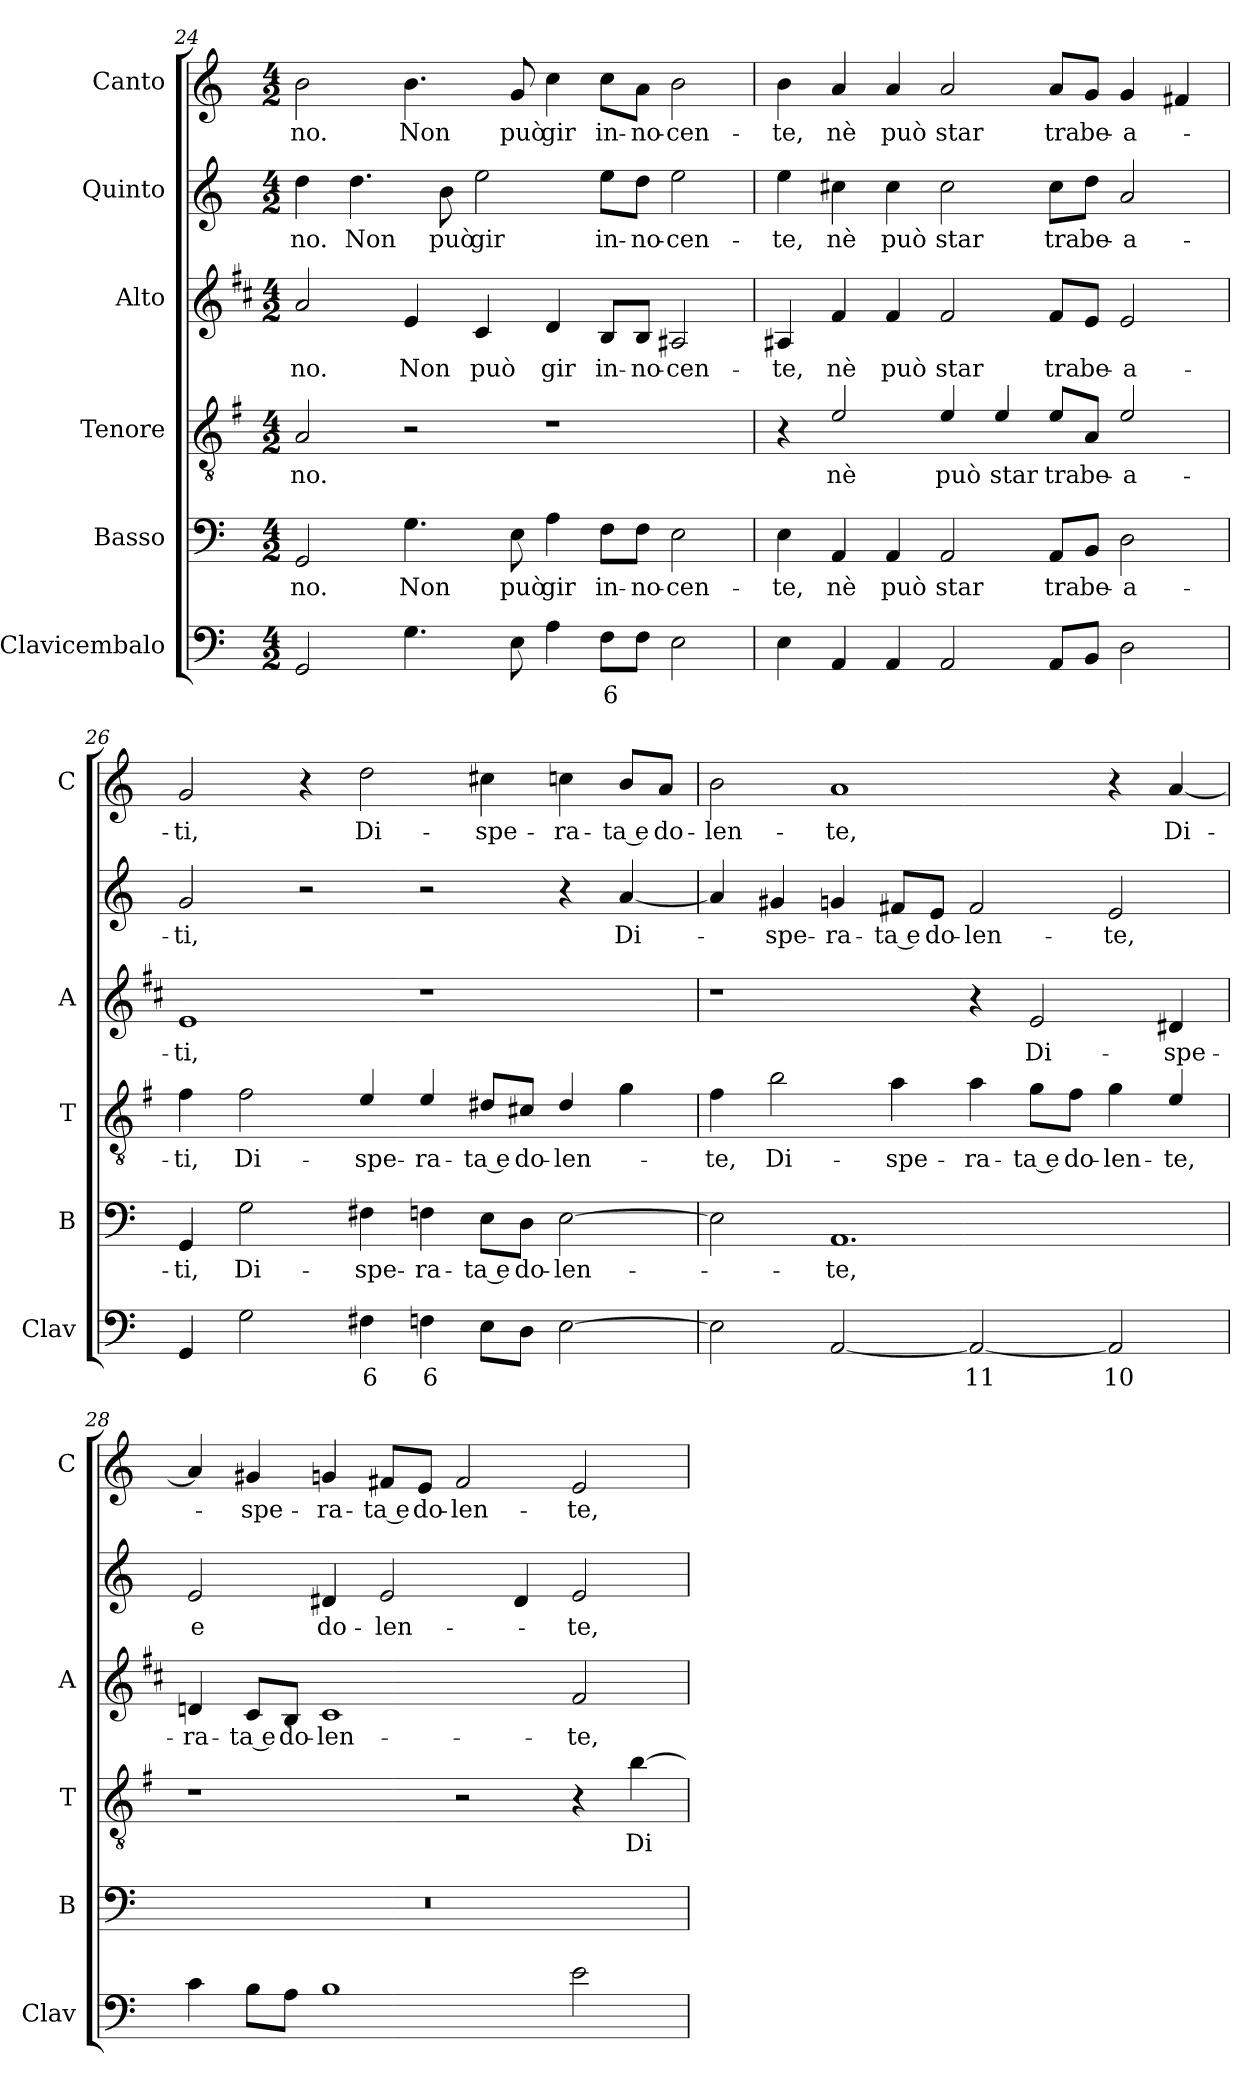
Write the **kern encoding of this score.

**kern	**text	**kern	**text	**kern	**text	**kern	**text	**kern	**text	**kern	**text
*part6	*part6	*part5	*part5	*part4	*part4	*part3	*part3	*part2	*part2	*part1	*part1
*staff6	*staff6	*staff5	*staff5	*staff4	*staff4	*staff3	*staff3	*staff2	*staff2	*staff1	*staff1
*I"Clavicembalo	*	*I"Basso	*	*I"Tenore	*	*I"Alto	*	*I"Quinto	*	*I"Canto	*
*I'Clav	*	*I'B	*	*I'T	*	*I'A	*	*	*	*I'C	*
*clefF4	*	*clefF4	*	*clefGv2	*	*clefG2	*	*clefG2	*	*clefG2	*
*	*	*	*	*ITrd4c7	*	*ITrd1c2	*	*	*	*	*
*k[]	*	*k[]	*	*k[]	*	*k[]	*	*k[]	*	*k[]	*
*C:	*	*C:	*	*C:	*	*C:	*	*C:	*	*C:	*
*M4/2	*	*M4/2	*	*M4/2	*	*M4/2	*	*M4/2	*	*M4/2	*
=24	=24	=24	=24	=24	=24	=24	=24	=24	=24	=24	=24
!	!	!	!LO:LY:b	!	!LO:LY:b	!	!LO:LY:b	!	!LO:LY:b	!	!LO:LY:b
2GG/	.	2GG/	-no.	2D/	-no.	2g/	-no.	4dd\	-no.	2b\	-no.
!	!	!	!	!	!	!	!	!	!LO:LY:b	!	!
.	.	.	.	.	.	.	.	4.dd\	Non	.	.
!	!	!	!LO:LY:b	!	!	!	!LO:LY:b	!	!	!	!LO:LY:b
4.G\	.	4.G\	Non	2r	.	4d/	Non	.	.	4.b\	Non
!	!	!	!	!	!	!	!	!	!LO:LY:b	!	!
.	.	.	.	.	.	.	.	8b\	può	.	.
!	!	!	!	!	!	!	!LO:LY:b	!	!LO:LY:b	!	!
.	.	.	.	.	.	4B/	può	2ee\	gir	.	.
!	!	!	!LO:LY:b	!	!	!	!	!	!	!	!LO:LY:b
8E\	.	8E\	può	.	.	.	.	.	.	8g/	può
!	!	!	!LO:LY:b	!	!	!	!LO:LY:b	!	!	!	!LO:LY:b
4A\	.	4A\	gir	1r	.	4c/	gir	.	.	4cc\	gir
!	!LO:LY:b	!	!LO:LY:b	!	!	!	!LO:LY:b	!	!LO:LY:b	!	!LO:LY:b
8F\L	6	8F\L	in-	.	.	8A/L	in-	8ee\L	in-	8cc\L	in-
!	!	!	!LO:LY:b	!	!	!	!LO:LY:b	!	!LO:LY:b	!	!LO:LY:b
8F\J	.	8F\J	-no-	.	.	8A/J	-no-	8dd\J	-no-	8a\J	-no-
!	!	!	!LO:LY:b	!	!	!	!LO:LY:b	!	!LO:LY:b	!	!LO:LY:b
2E\	.	2E\	-cen-	.	.	2G#X/	-cen-	2ee\	-cen-	2b\	-cen-
=25	=25	=25	=25	=25	=25	=25	=25	=25	=25	=25	=25
!	!	!	!LO:LY:b	!	!	!	!LO:LY:b	!	!LO:LY:b	!	!LO:LY:b
4E\	.	4E\	-te,	4r	.	4G#X/	-te,	4ee\	-te,	4b\	-te,
!	!	!	!LO:LY:b	!	!LO:LY:b	!	!LO:LY:b	!	!LO:LY:b	!	!LO:LY:b
4AA/	.	4AA/	nè	2A/	nè	4e/	nè	4cc#X\	nè	4a/	nè
!	!	!	!LO:LY:b	!	!	!	!LO:LY:b	!	!LO:LY:b	!	!LO:LY:b
4AA/	.	4AA/	può	.	.	4e/	può	4cc#\	può	4a/	può
!	!	!	!LO:LY:b	!	!LO:LY:b	!	!LO:LY:b	!	!LO:LY:b	!	!LO:LY:b
2AA/	.	2AA/	star	4A/	può	2e/	star	2cc#\	star	2a/	star
!	!	!	!	!	!LO:LY:b	!	!	!	!	!	!
.	.	.	.	4A/	star	.	.	.	.	.	.
!	!	!	!LO:LY:b	!	!LO:LY:b	!	!LO:LY:b	!	!LO:LY:b	!	!LO:LY:b
8AA/L	.	8AA/L	tra	8A/L	tra	8e/L	tra	8cc#\L	tra	8a/L	tra
!	!	!	!LO:LY:b	!	!LO:LY:b	!	!LO:LY:b	!	!LO:LY:b	!	!LO:LY:b
8BB/J	.	8BB/J	be-	8D/J	be-	8d/J	be-	8dd\J	be-	8g/J	be-
!	!	!	!LO:LY:b	!	!LO:LY:b	!	!LO:LY:b	!	!LO:LY:b	!	!LO:LY:b
2D\	.	2D\	-a-	2A/	-a-	2d/	-a-	2a/	-a-	4g/	-a-
.	.	.	.	.	.	.	.	.	.	4f#X/	.
!!LO:PB:g=z
=26	=26	=26	=26	=26	=26	=26	=26	=26	=26	=26	=26
!	!	!	!LO:LY:b	!	!LO:LY:b	!	!LO:LY:b	!	!LO:LY:b	!	!LO:LY:b
4GG/	.	4GG/	-ti,	4B\	-ti,	1d	-ti,	2g/	-ti,	2g/	-ti,
!	!	!	!LO:LY:b	!	!LO:LY:b	!	!	!	!	!	!
2G\	.	2G\	Di-	2B\	Di-	.	.	.	.	.	.
.	.	.	.	.	.	.	.	2r	.	4r	.
!	!LO:LY:b	!	!LO:LY:b	!	!LO:LY:b	!	!	!	!	!	!LO:LY:b
4F#X\	6	4F#X\	-spe-	4A/	-spe-	.	.	.	.	2dd\	Di-
!	!LO:LY:b	!	!LO:LY:b	!	!LO:LY:b	!	!	!	!	!	!
4Fn\	6	4Fn\	-ra-	4A/	-ra-	1r	.	2r	.	.	.
!	!	!	!LO:LY:b	!	!LO:LY:b	!	!	!	!	!	!LO:LY:b
8E\L	.	8E\L	-ta e	8G#X/L	-ta e	.	.	.	.	4cc#X\	-spe-
!	!	!	!LO:LY:b	!	!LO:LY:b	!	!	!	!	!	!
8D\J	.	8D\J	do-	8F#X/J	do-	.	.	.	.	.	.
!	!	!	!LO:LY:b	!	!LO:LY:b	!	!	!	!	!	!LO:LY:b
[2E\	.	[2E\	-len-	4G#/	-len-	.	.	4r	.	4ccn\	-ra-
!	!	!	!	!	!	!	!	!	!LO:LY:b	!	!LO:LY:b
.	.	.	.	4c\	.	.	.	[4a/	Di-	8b/L	-ta e
!	!	!	!	!	!	!	!	!	!	!	!LO:LY:b
.	.	.	.	.	.	.	.	.	.	8a/J	do-
=27	=27	=27	=27	=27	=27	=27	=27	=27	=27	=27	=27
!	!	!	!	!	!LO:LY:b	!	!	!	!	!	!LO:LY:b
2E\]	.	2E\]	.	4B\	-te,	1r	.	4a/]	.	2b\	-len-
!	!	!	!	!	!LO:LY:b	!	!	!	!LO:LY:b	!	!
.	.	.	.	2e\	Di-	.	.	4g#X/	-spe-	.	.
!	!	!	!LO:LY:b	!	!	!	!	!	!LO:LY:b	!	!LO:LY:b
[2AA/	.	1.AA	-te,	.	.	.	.	4gn/	-ra-	1a	-te,
!	!	!	!	!	!LO:LY:b	!	!	!	!LO:LY:b	!	!
.	.	.	.	4d\	-spe-	.	.	8f#X/L	-ta e	.	.
!	!	!	!	!	!	!	!	!	!LO:LY:b	!	!
.	.	.	.	.	.	.	.	8e/J	do-	.	.
!	!LO:LY:b	!	!	!	!LO:LY:b	!	!	!	!LO:LY:b	!	!
2AA/_	11	.	.	4d\	-ra-	4r	.	2f#/	-len-	.	.
!	!	!	!	!	!LO:LY:b	!	!LO:LY:b	!	!	!	!
.	.	.	.	8c\L	-ta e	2d/	Di-	.	.	.	.
!	!	!	!	!	!LO:LY:b	!	!	!	!	!	!
.	.	.	.	8B\J	do-	.	.	.	.	.	.
!	!LO:LY:b	!	!	!	!LO:LY:b	!	!	!	!LO:LY:b	!	!
2AA/]	10	.	.	4c\	-len-	.	.	2e/	-te,	4r	.
!	!	!	!	!	!LO:LY:b	!	!LO:LY:b	!	!	!	!LO:LY:b
.	.	.	.	4A/	-te,	4c#X/	-spe-	.	.	[4a/	Di-
=28	=28	=28	=28	=28	=28	=28	=28	=28	=28	=28	=28
!	!	!	!	!	!	!	!LO:LY:b	!	!LO:LY:b	!	!
4c\	.	0r	.	1r	.	4cni/	-ra-	2e/	e	4a/]	.
!	!	!	!	!	!	!	!LO:LY:b	!	!	!	!LO:LY:b
8B\L	.	.	.	.	.	8B/L	-ta e	.	.	4g#X/	-spe-
!	!	!	!	!	!	!	!LO:LY:b	!	!	!	!
8A\J	.	.	.	.	.	8A/J	do-	.	.	.	.
!	!	!	!	!	!	!	!LO:LY:b	!	!LO:LY:b	!	!LO:LY:b
1B	.	.	.	.	.	1B	-len-	4d#X/	do-	4gn/	-ra-
!	!	!	!	!	!	!	!	!	!LO:LY:b	!	!LO:LY:b
.	.	.	.	.	.	.	.	2e/	-len-	8f#X/L	-ta e
!	!	!	!	!	!	!	!	!	!	!	!LO:LY:b
.	.	.	.	.	.	.	.	.	.	8e/J	do-
!	!	!	!	!	!	!	!	!	!	!	!LO:LY:b
.	.	.	.	2r	.	.	.	.	.	2f#/	-len-
.	.	.	.	.	.	.	.	4d#/	.	.	.
!	!	!	!	!	!	!	!LO:LY:b	!	!LO:LY:b	!	!LO:LY:b
2e\	.	.	.	4r	.	2e/	-te,	2e/	-te,	2e/	-te,
!	!	!	!	!	!LO:LY:b	!	!	!	!	!	!
.	.	.	.	[4e\	Di-	.	.	.	.	.	.
=	=	=	=	=	=	=	=	=	=	=	=
*-	*-	*-	*-	*-	*-	*-	*-	*-	*-	*-	*-
